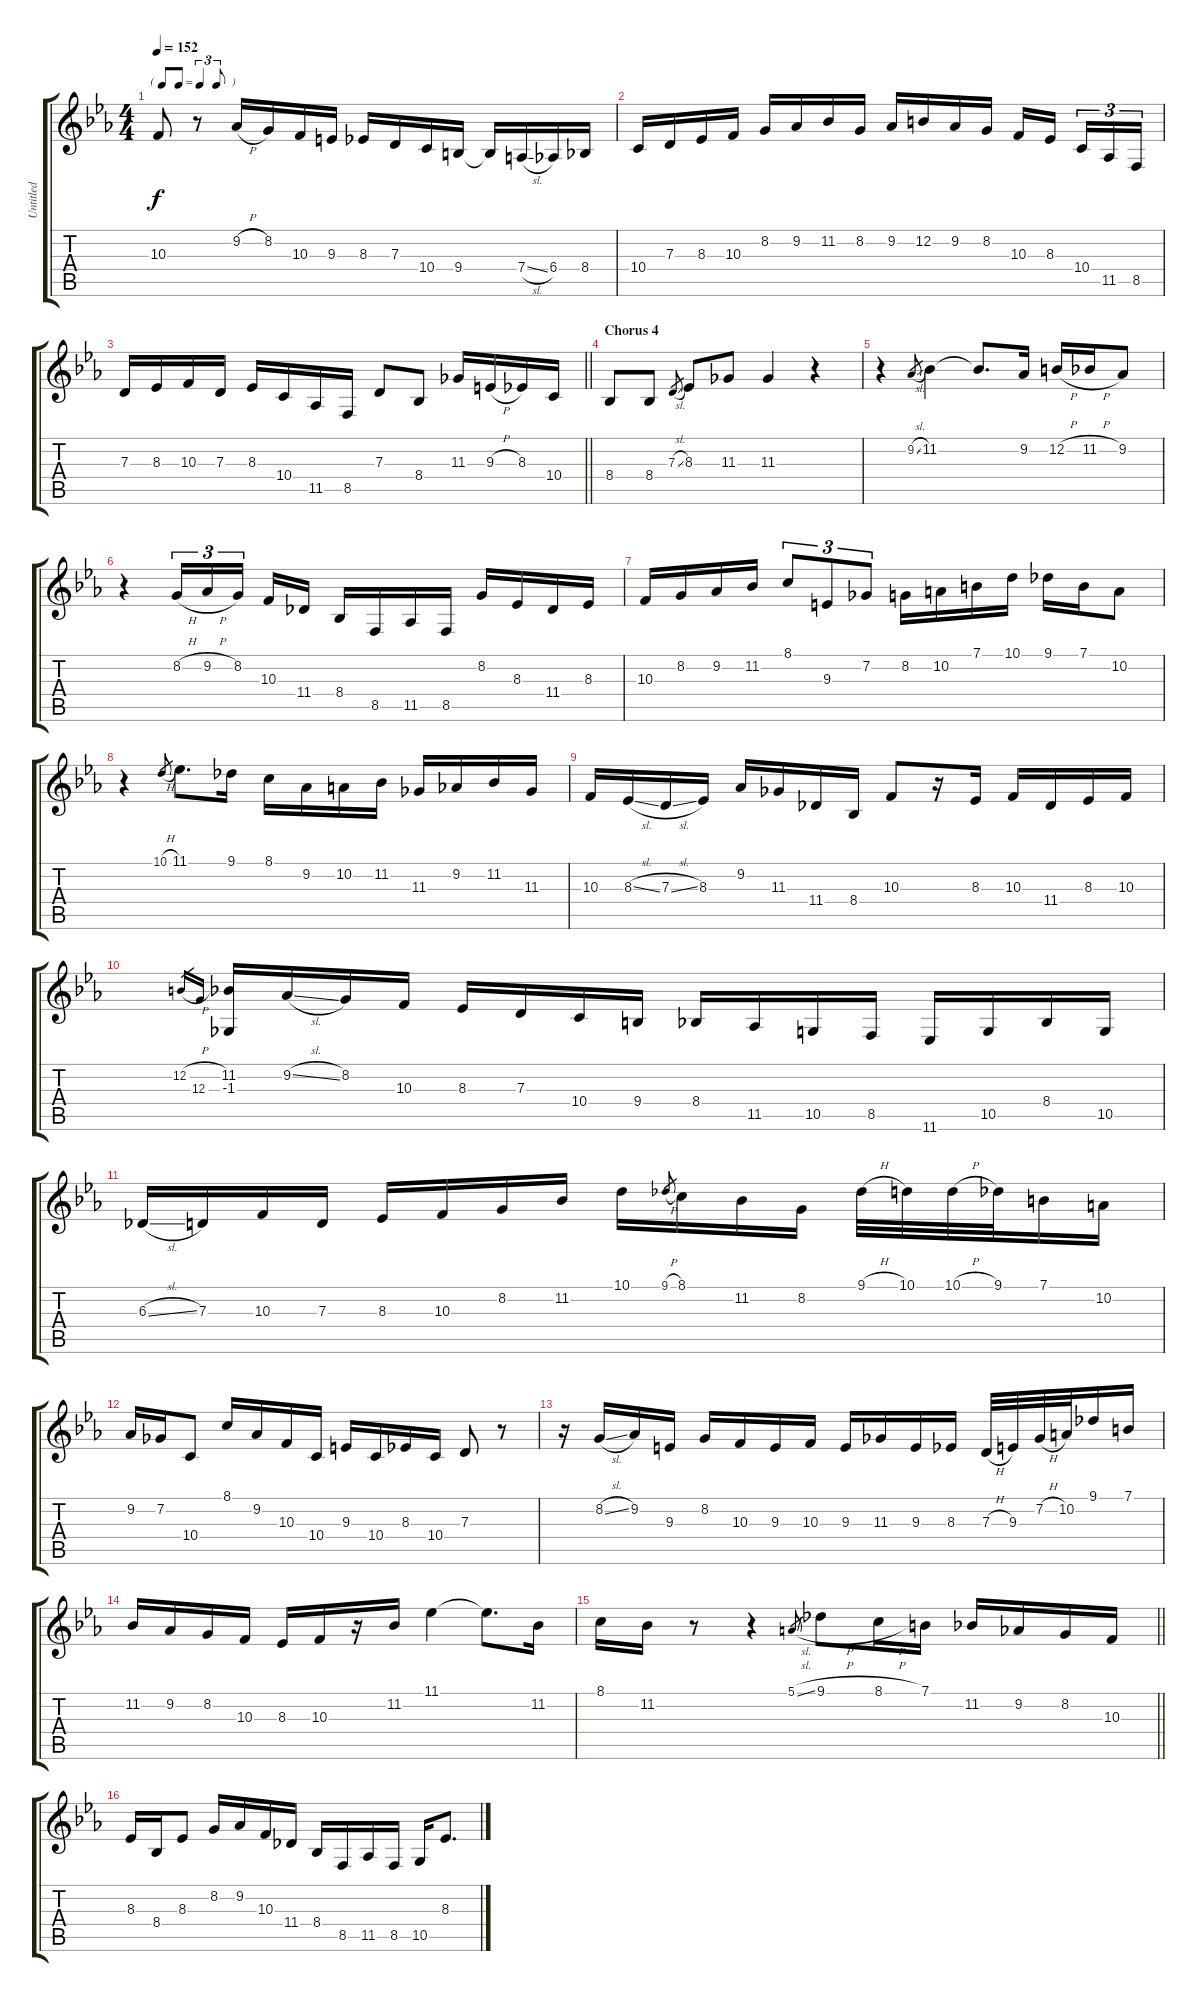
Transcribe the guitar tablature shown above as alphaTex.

\track ("Untitled" "Untitled") {instrument tenorsax}
\staff {score tabs}
\tuning (E4 B3 G3 D3 A2 E2) {hide}
\ts (4 4)
\tf triplet8th
\tempo 152
\clef g2
\ks eb
10.3.8{dy f} r.8 9.2{h}.16 8.2.16 10.3.16 9.3.16 8.3.16 7.3.16 10.4.16 9.4.16 9.4{t}.16 7.4{sl}.16 6.4.16 8.4.16 |
10.4.16 7.3.16 8.3.16 10.3.16 8.2.16 9.2.16 11.2.16 8.2.16 9.2.16 12.2.16 9.2.16 8.2.16 10.3.16 8.3.16{beam splitsecondary} 10.4.16{tu (3 2)} 11.5.16{tu (3 2)} 8.5.16{tu (3 2)} |
\barLineRight lightlight
7.3.16 8.3.16 10.3.16 7.3.16 8.3.16 10.4.16 11.5.16 8.5.16 7.3.8 8.4.8 11.3.16 9.3{h}.16 8.3.16 10.4.16 |
\section ("" "Chorus 4")
8.4.8 8.4.8 7.3{sl}.8{gr} 8.3.8 11.3.8 11.3.4 r.4 |
r.4 9.2{sl}.8{gr} 11.2.4 11.2{t}.8{d} 9.2.16 12.2{h}.16 11.2{h}.16 9.2.8 |
r.4 8.2{h}.16{tu (3 2)} 9.2{h}.16{tu (3 2)} 8.2.16{tu (3 2) beam splitsecondary} 10.3.16 11.4.16 8.4.16 8.5.16 11.5.16 8.5.16 8.2.16 8.3.16 11.4.16 8.3.16 |
10.3.16 8.2.16 9.2.16 11.2.16 8.1.8{tu (3 2)} 9.3.8{tu (3 2)} 7.2.8{tu (3 2)} 8.2.16 10.2.16 7.1.16 10.1.16 9.1.16 7.1.16 10.2.8 |
r.4 10.1{h}.8{gr} 11.1.8{d} 9.1.16 8.1.16 9.2.16 10.2.16 11.2.16 11.3.16 9.2.16 11.2.16 11.3.16 |
10.3.16 8.3{sl}.16 7.3{sl}.16 8.3.16 9.2.16 11.3.16 11.4.16 8.4.16 10.3.8 r.16 8.3.16 10.3.16 11.4.16 8.3.16 10.3.16 |
12.2{h}.16{gr} 12.3.16{gr} (11.2 -1.3).16 9.2{sl}.16 8.2.16 10.3.16 8.3.16 7.3.16 10.4.16 9.4.16 8.4.16 11.5.16 10.5.16 8.5.16 11.6.16 10.5.16 8.4.16 10.5.16 |
6.3{sl}.16 7.3.16 10.3.16 7.3.16 8.3.16 10.3.16 8.2.16 11.2.16 10.1.16 9.1{h}.8{gr} 8.1.16 11.2.16 8.2.16 9.1{h}.32 10.1.32 10.1{h}.32 9.1.32 7.1.16 10.2.16 |
9.2.16 7.2.16 10.4.8 8.1.16 9.2.16 10.3.16 10.4.16 9.3.16 10.4.16 8.3.16 10.4.16 7.3.8 r.8 |
r.16 8.2{sl}.16 9.2.16 9.3.16 8.2.16 10.3.16 9.3.16 10.3.16 9.3.16 11.3.16 9.3.16 8.3.16 7.3{h}.32 9.3.32 7.2{h}.32 10.2.32 9.1.16 7.1.16 |
11.2.16 9.2.16 8.2.16 10.3.16 8.3.16 10.3.16 r.16 11.2.16 11.1.4 11.1{t}.8{d} 11.2.16 |
\barLineRight lightlight
8.1.16 11.2.16 r.8 r.4 5.1{sl}.8{gr} 9.1{h}.8 8.1{h}.16 7.1.16 11.2.16 9.2.16 8.2.16 10.3.16 |
8.3.16 8.4.16 8.3.8 8.2.16 9.2.16 10.3.16 11.4.16 8.4.16 8.5.16 11.5.16 8.5.16 10.5.16 8.3.8{d}
